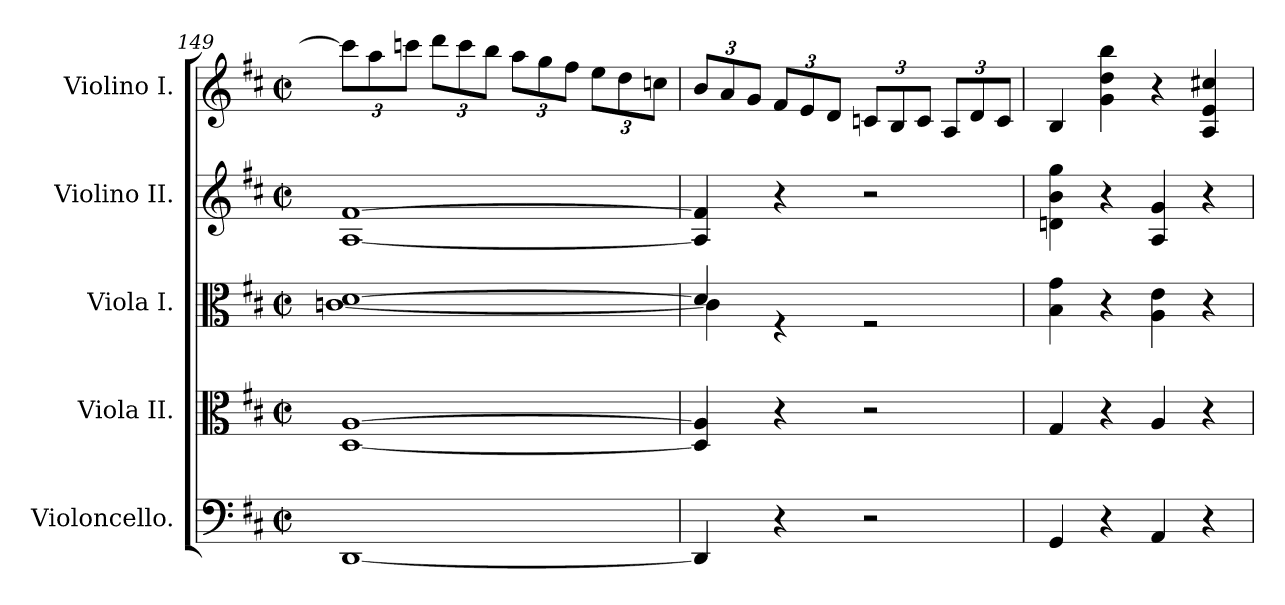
**kern	**kern	**kern	**kern	**kern
*part5	*part4	*part3	*part2	*part1
*staff5	*staff4	*staff3	*staff2	*staff1
*I"Violoncello.	*I"Viola II.	*I"Viola I.	*I"Violino II.	*I"Violino I.
*I'Vc	*I'Vla	*I'Vla	*I'Vln	*I'Vln
*clefF4	*clefC3	*clefC3	*clefG2	*clefG2
*k[f#c#]	*k[f#c#]	*k[f#c#]	*k[f#c#]	*k[f#c#]
*M2/2	*M2/2	*M2/2	*M2/2	*M2/2
*met(c|)	*met(c|)	*met(c|)	*met(c|)	*met(c|)
*	*	*	*	*Xbrackettup
=149	=149	=149	=149	=149
[1DD	[1D [1A	[1cn [1d	[1A [1f#	12ccc\L]
.	.	.	.	12aa\
.	.	.	.	12cccn\J
.	.	.	.	12ddd\L
.	.	.	.	12ccc\
.	.	.	.	12bb\J
.	.	.	.	12aa\L
.	.	.	.	12gg\
.	.	.	.	12ff#\J
.	.	.	.	12ee\L
.	.	.	.	12dd\
.	.	.	.	12ccn\J
=150	=150	=150	=150	=150
*	*	*^	*	*
4DD/]	4D/] 4A/]	4d/]	4c\]	4A/] 4f#/]	12b/L
.	.	.	.	.	12a/
.	.	.	.	.	12g/J
4r	4r	4rF	2.ryy	4r	12f#/L
.	.	.	.	.	12e/
.	.	.	.	.	12d/J
2r	2r	2rF	.	2r	12cn/L
.	.	.	.	.	12B/
.	.	.	.	.	12c/J
.	.	.	.	.	12A/L
.	.	.	.	.	12d/
.	.	.	.	.	12c/J
*	*	*v	*v	*	*
=151	=151	=151	=151	=151
4GG/	4G/	4B\ 4g\	4dn\ 4b\ 4gg\	4B/
4r	4r	4r	4r	4g\ 4dd\ 4bb\
4AA/	4A/	4A\ 4e\	4A/ 4g/	4r
4r	4r	4r	4r	4A/ 4e/ 4cc#X/
=	=	=	=	=
*-	*-	*-	*-	*-
